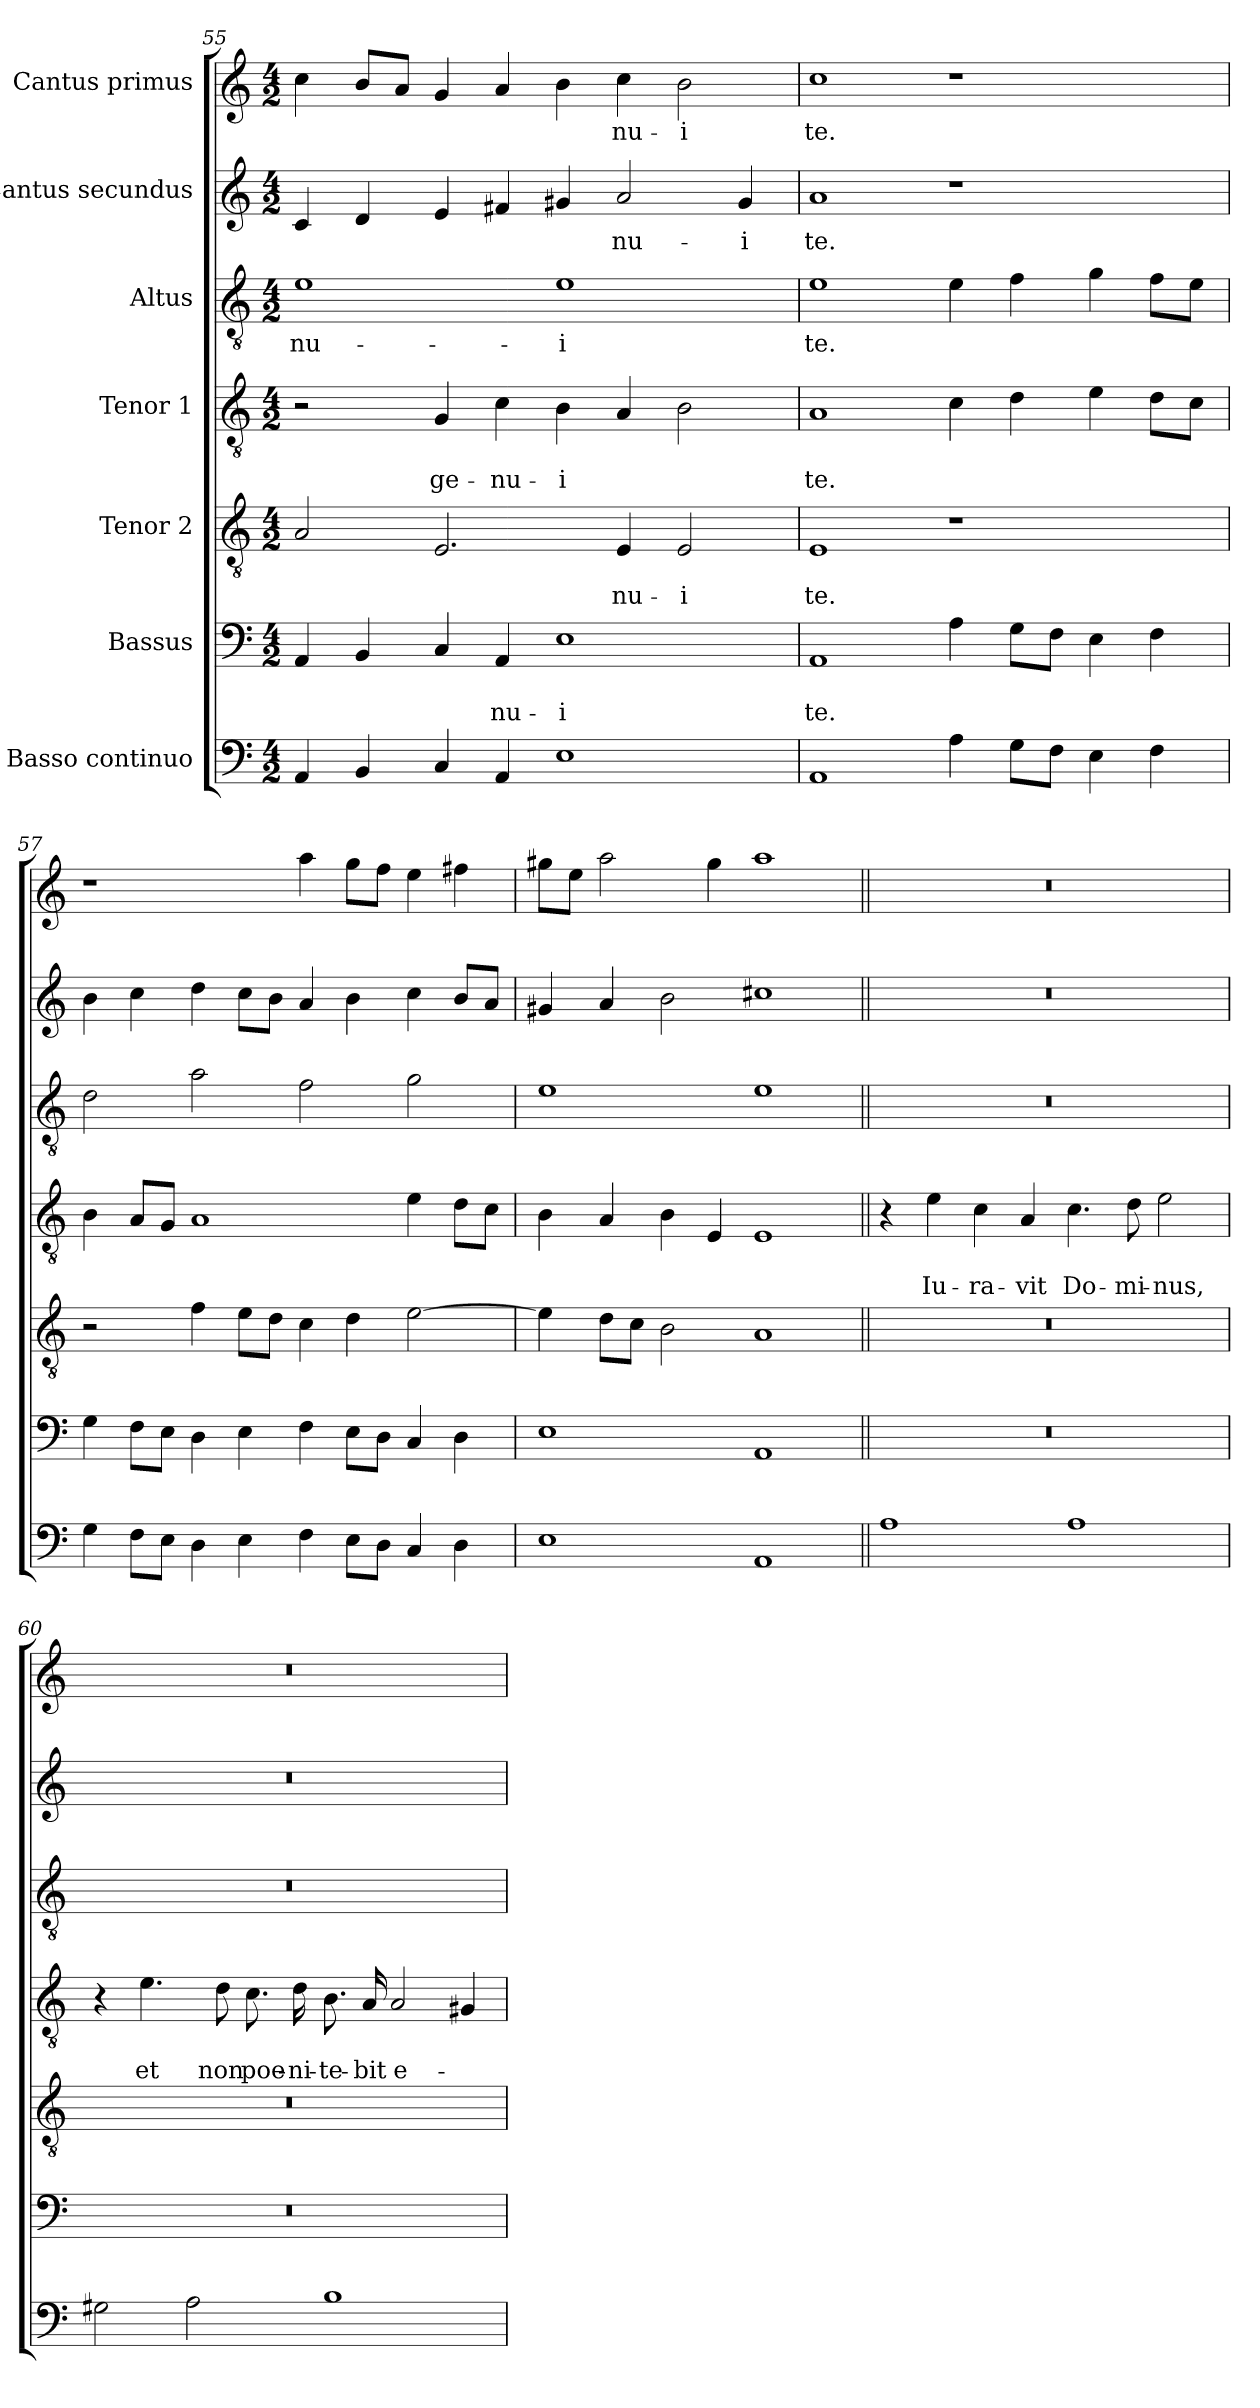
**kern	**kern	**text	**text	**kern	**text	**text	**kern	**text	**text	**kern	**text	**kern	**text	**kern	**text
*part7	*part6	*part6	*part6	*part5	*part5	*part5	*part4	*part4	*part4	*part3	*part3	*part2	*part2	*part1	*part1
*staff7	*staff6	*staff6	*staff6	*staff5	*staff5	*staff5	*staff4	*staff4	*staff4	*staff3	*staff3	*staff2	*staff2	*staff1	*staff1
*I"Basso continuo	*I"Bassus	*	*	*I"Tenor 2	*	*	*I"Tenor 1	*	*	*I"Altus	*	*I"Cantus secundus	*	*I"Cantus primus	*
*clefF4	*clefF4	*	*	*clefGv2	*	*	*clefGv2	*	*	*clefGv2	*	*clefG2	*	*clefG2	*
*k[]	*k[]	*	*	*k[]	*	*	*k[]	*	*	*k[]	*	*k[]	*	*k[]	*
*C:	*C:	*	*	*C:	*	*	*C:	*	*	*C:	*	*C:	*	*C:	*
*M4/2	*M4/2	*	*	*M4/2	*	*	*M4/2	*	*	*M4/2	*	*M4/2	*	*M4/2	*
=55	=55	=55	=55	=55	=55	=55	=55	=55	=55	=55	=55	=55	=55	=55	=55
!	!	!	!	!	!	!	!	!	!	!	!LO:LY:b	!	!	!	!
4AA/	4AA/	.	.	2A/	.	.	2r	.	.	1e	-nu-	4c/	.	4cc\	.
4BB/	4BB/	.	.	.	.	.	.	.	.	.	.	4d/	.	8b/L	.
.	.	.	.	.	.	.	.	.	.	.	.	.	.	8a/J	.
!	!	!	!	!	!	!	!	!	!LO:LY:b	!	!	!	!	!	!
4C/	4C/	.	.	2.E/	.	.	4G/	.	ge-	.	.	4e/	.	4g/	.
!	!	!	!LO:LY:b	!	!	!	!	!	!LO:LY:b	!	!	!	!	!	!
4AA/	4AA/	.	-nu-	.	.	.	4c\	.	-nu-	.	.	4f#X/	.	4a/	.
!	!	!	!LO:LY:b	!	!	!	!	!	!LO:LY:b	!	!LO:LY:b	!	!	!	!
1E	1E	.	-i	.	.	.	4B\	.	-i	1e	-i	4g#X/	.	4b\	.
!	!	!	!	!	!	!LO:LY:b	!	!	!	!	!	!	!LO:LY:b	!	!LO:LY:b
.	.	.	.	4E/	.	-nu-	4A/	.	.	.	.	2a/	-nu-	4cc\	-nu-
!	!	!	!	!	!	!LO:LY:b	!	!	!	!	!	!	!	!	!LO:LY:b
.	.	.	.	2E/	.	-i	2B\	.	.	.	.	.	.	2b\	-i
!	!	!	!	!	!	!	!	!	!	!	!	!	!LO:LY:b	!	!
.	.	.	.	.	.	.	.	.	.	.	.	4g#/	-i	.	.
=56	=56	=56	=56	=56	=56	=56	=56	=56	=56	=56	=56	=56	=56	=56	=56
!	!	!	!LO:LY:b	!	!	!LO:LY:b	!	!	!LO:LY:b	!	!LO:LY:b	!	!LO:LY:b	!	!LO:LY:b
1AA	1AA	.	te.	1E	.	te.	1A	.	te.	1e	te.	1a	te.	1cc	te.
4A\	4A\	.	.	1r	.	.	4c\	.	.	4e\	.	1r	.	1r	.
8G\L	8G\L	.	.	.	.	.	4d\	.	.	4f\	.	.	.	.	.
8F\J	8F\J	.	.	.	.	.	.	.	.	.	.	.	.	.	.
4E\	4E\	.	.	.	.	.	4e\	.	.	4g\	.	.	.	.	.
4F\	4F\	.	.	.	.	.	8d\L	.	.	8f\L	.	.	.	.	.
.	.	.	.	.	.	.	8c\J	.	.	8e\J	.	.	.	.	.
!!LO:LB:g=z
=57	=57	=57	=57	=57	=57	=57	=57	=57	=57	=57	=57	=57	=57	=57	=57
4G\	4G\	.	.	2r	.	.	4B\	.	.	2d\	.	4b\	.	1r	.
8F\L	8F\L	.	.	.	.	.	8A/L	.	.	.	.	4cc\	.	.	.
8E\J	8E\J	.	.	.	.	.	8G/J	.	.	.	.	.	.	.	.
4D\	4D\	.	.	4f\	.	.	1A	.	.	2a\	.	4dd\	.	.	.
4E\	4E\	.	.	8e\L	.	.	.	.	.	.	.	8cc\L	.	.	.
.	.	.	.	8d\J	.	.	.	.	.	.	.	8b\J	.	.	.
4F\	4F\	.	.	4c\	.	.	.	.	.	2f\	.	4a/	.	4aa\	.
8E\L	8E\L	.	.	4d\	.	.	.	.	.	.	.	4b\	.	8gg\L	.
8D\J	8D\J	.	.	.	.	.	.	.	.	.	.	.	.	8ff\J	.
4C/	4C/	.	.	[2e\	.	.	4e\	.	.	2g\	.	4cc\	.	4ee\	.
4D\	4D\	.	.	.	.	.	8d\L	.	.	.	.	8b/L	.	4ff#X\	.
.	.	.	.	.	.	.	8c\J	.	.	.	.	8a/J	.	.	.
=58	=58	=58	=58	=58	=58	=58	=58	=58	=58	=58	=58	=58	=58	=58	=58
1E	1E	.	.	4e\]	.	.	4B\	.	.	1e	.	4g#X/	.	8gg#X\L	.
.	.	.	.	.	.	.	.	.	.	.	.	.	.	8ee\J	.
.	.	.	.	8d\L	.	.	4A/	.	.	.	.	4a/	.	2aa\	.
.	.	.	.	8c\J	.	.	.	.	.	.	.	.	.	.	.
.	.	.	.	2B\	.	.	4B\	.	.	.	.	2b\	.	.	.
.	.	.	.	.	.	.	4E/	.	.	.	.	.	.	4gg#\	.
1AA	1AA	.	.	1A	.	.	1E	.	.	1e	.	1cc#X	.	1aa	.
=59||	=59||	=59||	=59||	=59||	=59||	=59||	=59||	=59||	=59||	=59||	=59||	=59||	=59||	=59||	=59||
1A	0r	.	.	0r	.	.	4r	.	.	0r	.	0r	.	0r	.
!	!	!	!	!	!	!	!	!	!LO:LY:b	!	!	!	!	!	!
.	.	.	.	.	.	.	4e\	.	Iu-	.	.	.	.	.	.
!	!	!	!	!	!	!	!	!	!LO:LY:b	!	!	!	!	!	!
.	.	.	.	.	.	.	4c\	.	-ra-	.	.	.	.	.	.
!	!	!	!	!	!	!	!	!	!LO:LY:b	!	!	!	!	!	!
.	.	.	.	.	.	.	4A/	.	-vit	.	.	.	.	.	.
!	!	!	!	!	!	!	!	!	!LO:LY:b	!	!	!	!	!	!
1A	.	.	.	.	.	.	4.c\	.	Do-	.	.	.	.	.	.
!	!	!	!	!	!	!	!	!	!LO:LY:b	!	!	!	!	!	!
.	.	.	.	.	.	.	8d\	.	-mi-	.	.	.	.	.	.
!	!	!	!	!	!	!	!	!	!LO:LY:b	!	!	!	!	!	!
.	.	.	.	.	.	.	2e\	.	-nus,	.	.	.	.	.	.
=60	=60	=60	=60	=60	=60	=60	=60	=60	=60	=60	=60	=60	=60	=60	=60
2G#X\	0r	.	.	0r	.	.	4r	.	.	0r	.	0r	.	0r	.
!	!	!	!	!	!	!	!	!	!LO:LY:b	!	!	!	!	!	!
.	.	.	.	.	.	.	4.e\	.	et	.	.	.	.	.	.
2A\	.	.	.	.	.	.	.	.	.	.	.	.	.	.	.
!	!	!	!	!	!	!	!	!	!LO:LY:b	!	!	!	!	!	!
.	.	.	.	.	.	.	8d\	.	non	.	.	.	.	.	.
!	!	!	!	!	!	!	!	!	!LO:LY:b	!	!	!	!	!	!
.	.	.	.	.	.	.	8.c\	.	poe-	.	.	.	.	.	.
!	!	!	!	!	!	!	!	!	!LO:LY:b	!	!	!	!	!	!
.	.	.	.	.	.	.	16d\	.	-ni-	.	.	.	.	.	.
!	!	!	!	!	!	!	!	!	!LO:LY:b	!	!	!	!	!	!
1B	.	.	.	.	.	.	8.B\	.	-te-	.	.	.	.	.	.
!	!	!	!	!	!	!	!	!	!LO:LY:b	!	!	!	!	!	!
.	.	.	.	.	.	.	16A/	.	-bit	.	.	.	.	.	.
!	!	!	!	!	!	!	!	!	!LO:LY:b	!	!	!	!	!	!
.	.	.	.	.	.	.	2A/	.	e-	.	.	.	.	.	.
.	.	.	.	.	.	.	4G#X/	.	.	.	.	.	.	.	.
=	=	=	=	=	=	=	=	=	=	=	=	=	=	=	=
*-	*-	*-	*-	*-	*-	*-	*-	*-	*-	*-	*-	*-	*-	*-	*-
